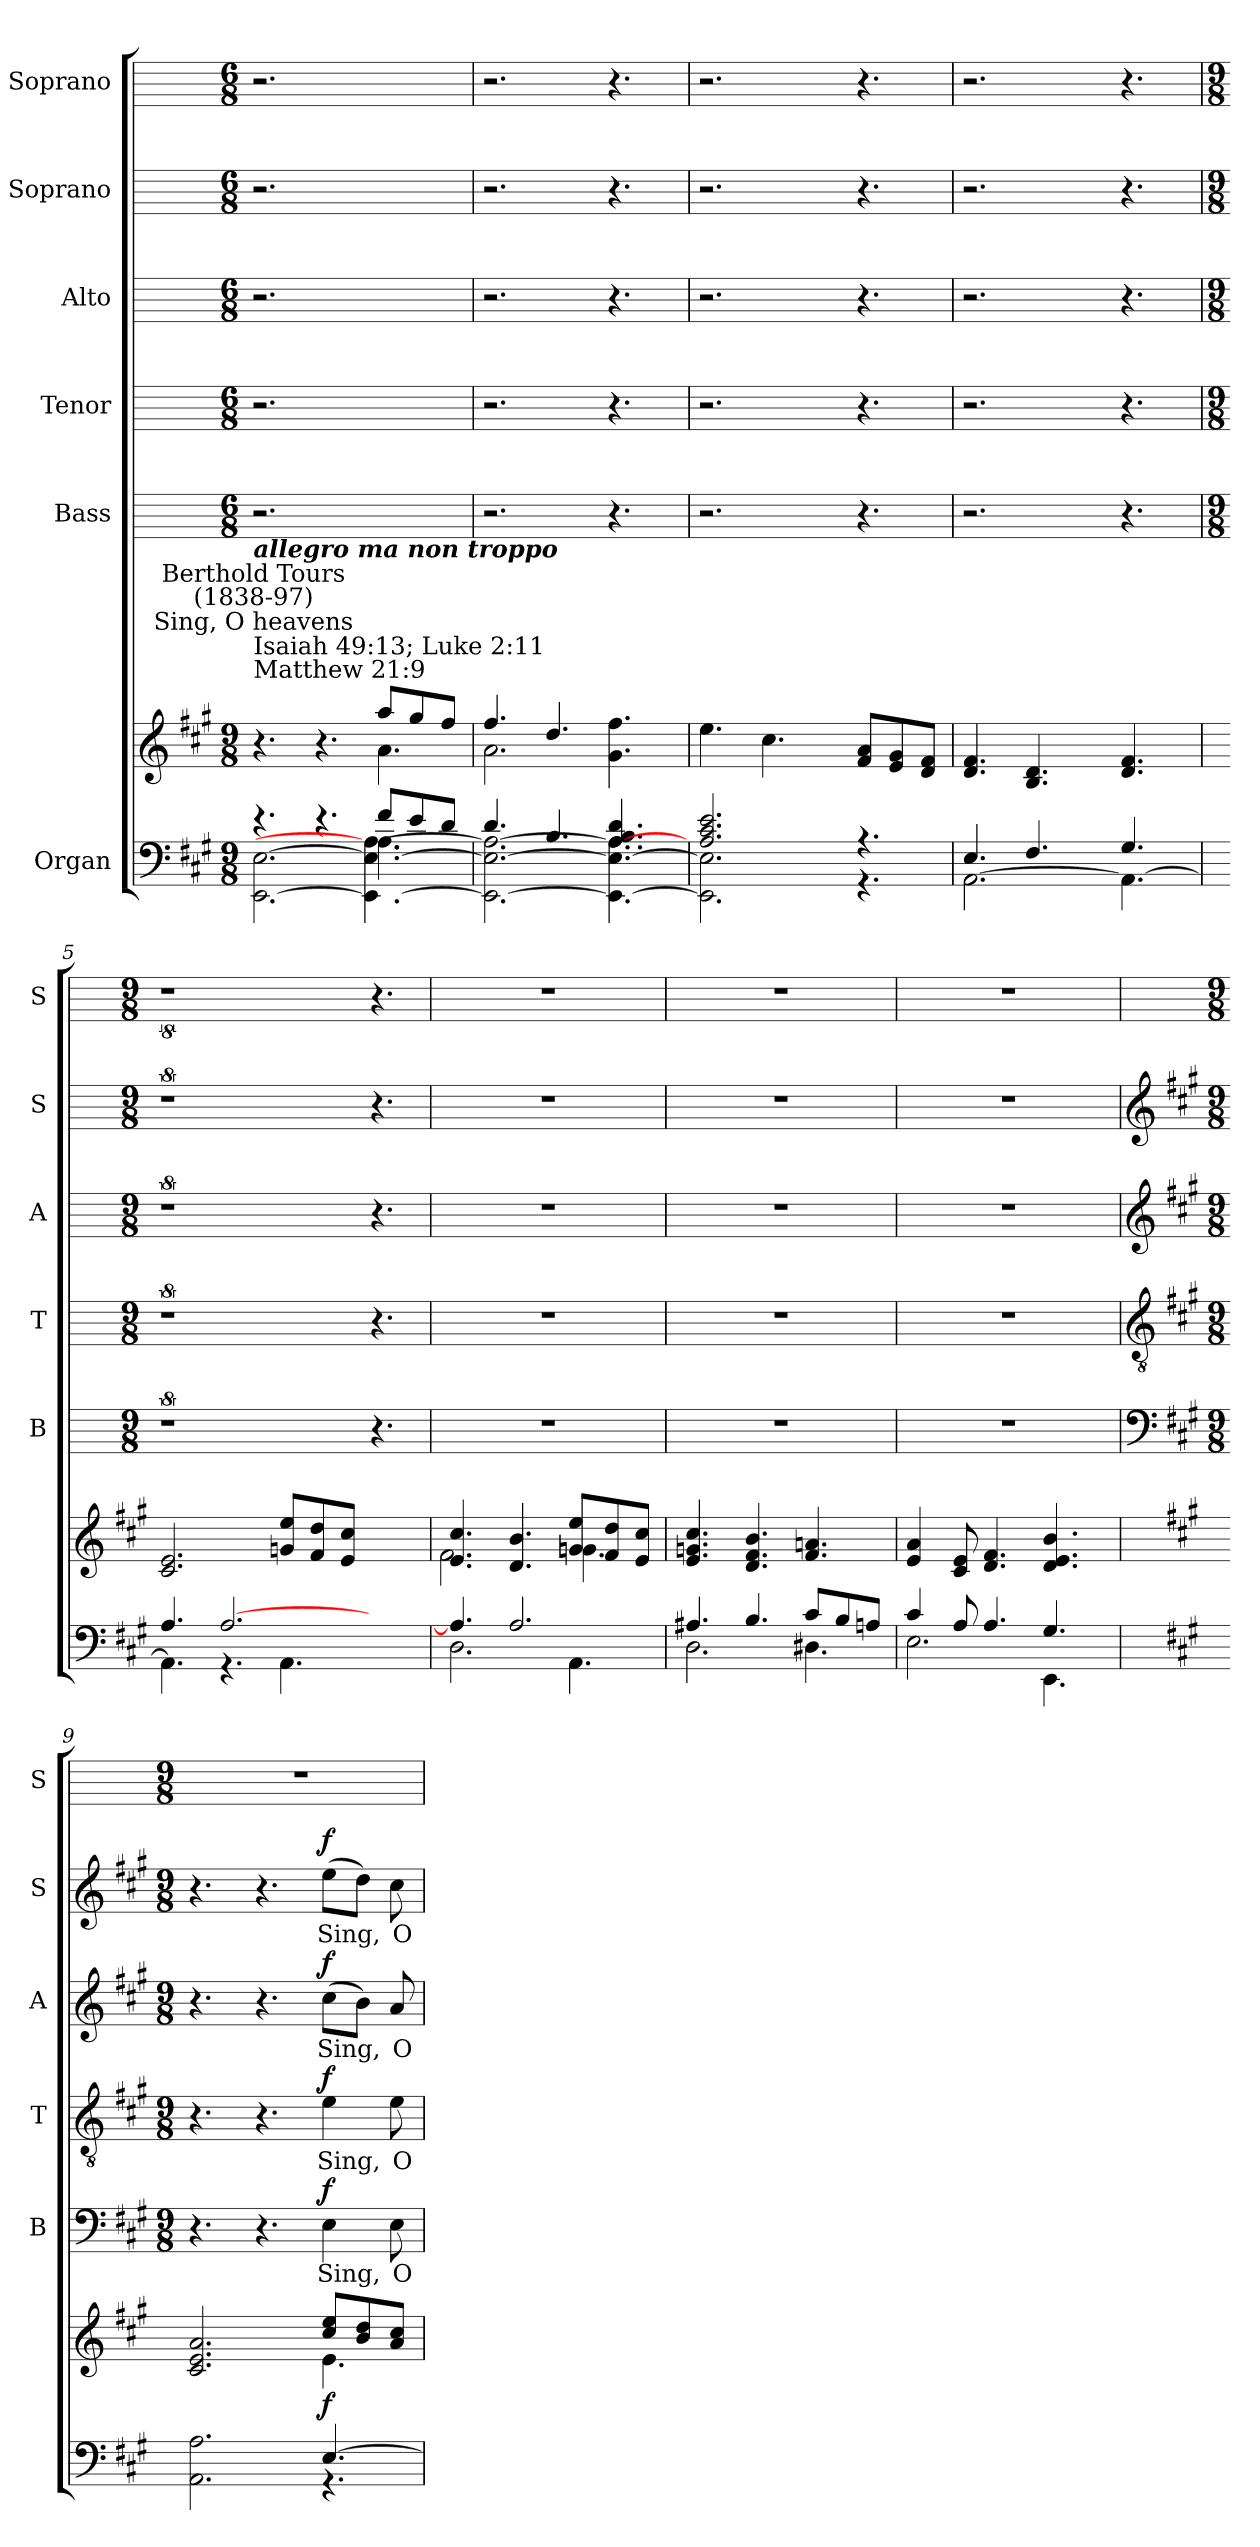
**kern	**kern	**dynam	**kern	**text	**dynam	**kern	**text	**dynam	**kern	**text	**dynam	**kern	**text	**dynam	**kern
*part6	*part6	*part6	*part5	*part5	*part5	*part4	*part4	*part4	*part3	*part3	*part3	*part2	*part2	*part2	*part1
*staff7	*staff6	*staff6/7	*staff5	*staff5	*staff5	*staff4	*staff4	*staff4	*staff3	*staff3	*staff3	*staff2	*staff2	*staff2	*staff1
*I"Organ	*	*	*I"Bass	*	*	*I"Tenor	*	*	*I"Alto	*	*	*I"Soprano	*	*	*I"Soprano
*	*	*	*I'B	*	*	*I'T	*	*	*I'A	*	*	*I'S	*	*	*I'S
*clefF4	*clefG2	*	*	*	*	*	*	*	*	*	*	*	*	*	*
*k[f#c#g#]	*k[f#c#g#]	*	*	*	*	*	*	*	*	*	*	*	*	*	*
*A:	*A:	*	*	*	*	*	*	*	*	*	*	*	*	*	*
*M9/8	*M9/8	*	*M6/8	*	*	*M6/8	*	*	*M6/8	*	*	*M6/8	*	*	*M6/8
*MM104	*MM104	*	*MM104	*	*	*MM104	*	*	*MM104	*	*	*MM104	*	*	*MM104
=1	=1	=1	=1	=1	=1	=1	=1	=1	=1	=1	=1	=1	=1	=1	=1
*^	*^	*	*	*	*	*	*	*	*	*	*	*	*	*	*
*	*^	*	*	*	*	*	*	*	*	*	*	*	*	*	*	*	*
!	!	!	!LO:TX:a:t=Isaiah 49&colon;13; Luke 2&colon;11\nMatthew 21&colon;9	!	!	!	!	!	!	!	!	!	!	!	!	!	!	!
!	!	!	!LO:TX:a:cj:t=Sing, O heavens	!	!	!	!	!	!	!	!	!	!	!	!	!	!	!
!	!	!	!LO:TX:a:cj:t=Berthold Tours\n(1838-97)	!	!	!	!	!	!	!	!	!	!	!	!	!	!	!
!	!	!	!LO:TX:a:Bi:t=allegro ma non troppo	!	!	!	!	!	!	!	!	!	!	!	!	!	!	!
4.r	2.ryy	[2.EE\ [2.E\	4.r	2.ryy	.	2.r	.	.	2.r	.	.	2.r	.	.	2.r	.	.	2.r
4.r	.	.	4.r	.	.	.	.	.	.	.	.	.	.	.	.	.	.	.
8f#/L	4.A\	4.EE\_ 4.E\_ 4.A\_	8aa/L	4.a\	.	4.ryy	.	.	4.ryy	.	.	4.ryy	.	.	4.ryy	.	.	4.ryy
8e/	.	.	8gg#/	.	.	.	.	.	.	.	.	.	.	.	.	.	.	.
8d/J	.	.	8ff#/J	.	.	.	.	.	.	.	.	.	.	.	.	.	.	.
=2	=2	=2	=2	=2	=2	=2	=2	=2	=2	=2	=2	=2	=2	=2	=2	=2	=2	=2
4.d/	1ryy	2.EE\_ 2.E\_ 2.A\_	4.ff#/	2.a\	.	2.r	.	.	2.r	.	.	2.r	.	.	2.r	.	.	2.r
4.B/	.	.	4.dd/	.	.	.	.	.	.	.	.	.	.	.	.	.	.	.
4.A/ 4.B/ 4.d/	.	4.EE\_ 4.E\_ 4.A\_	4.g# 4.ff#	4.ryy	.	4.r	.	.	4.r	.	.	4.r	.	.	4.r	.	.	4.r
.	8ryy	.	.	.	.	.	.	.	.	.	.	.	.	.	.	.	.	.
=3	=3	=3	=3	=3	=3	=3	=3	=3	=3	=3	=3	=3	=3	=3	=3	=3	=3	=3
2.A/ 2.c#/ 2.e/	1ryy	2.EE\] 2.E\]	4.ee	2ryy	.	2.r	.	.	2.r	.	.	2.r	.	.	2.r	.	.	2.r
.	.	.	4.cc#	.	.	.	.	.	.	.	.	.	.	.	.	.	.	.
.	.	.	.	8ryy	.	.	.	.	.	.	.	.	.	.	.	.	.	.
.	.	.	.	2ryy	.	.	.	.	.	.	.	.	.	.	.	.	.	.
4.r	.	4.r	8f# 8aL	.	.	4.r	.	.	4.r	.	.	4.r	.	.	4.r	.	.	4.r
.	.	.	8e 8g#	.	.	.	.	.	.	.	.	.	.	.	.	.	.	.
.	8ryy	.	8d 8f#J	.	.	.	.	.	.	.	.	.	.	.	.	.	.	.
=4	=4	=4	=4	=4	=4	=4	=4	=4	=4	=4	=4	=4	=4	=4	=4	=4	=4	=4
4.E/	1ryy	[2.AA\	4.d 4.f#	2ryy	.	2.r	.	.	2.r	.	.	2.r	.	.	2.r	.	.	2.r
4.F#/	.	.	4.B 4.d	.	.	.	.	.	.	.	.	.	.	.	.	.	.	.
.	.	.	.	8ryy	.	.	.	.	.	.	.	.	.	.	.	.	.	.
.	.	.	.	2ryy	.	.	.	.	.	.	.	.	.	.	.	.	.	.
4.G#/	.	4.AA\_	4.d 4.f#	.	.	4.r	.	.	4.r	.	.	4.r	.	.	4.r	.	.	4.r
.	8ryy	.	.	.	.	.	.	.	.	.	.	.	.	.	.	.	.	.
*v	*v	*v	*	*	*	*	*	*	*	*	*	*	*	*	*	*	*	*
!!LO:LB:g=z
=5	=5	=5	=5	=5	=5	=5	=5	=5	=5	=5	=5	=5	=5	=5	=5	=5
*	*	*	*	*M9/8	*	*	*M9/8	*	*	*M9/8	*	*	*M9/8	*	*	*M9/8
*^	*	*	*	*	*	*	*	*	*	*	*	*	*	*	*	*
4.A/	4.AA\]	2.c# 2.e	1ryy	.	8%9r	.	.	8%9r	.	.	8%9r	.	.	8%9r	.	.	8%9r
[2.A/	4.r	.	.	.	.	.	.	.	.	.	.	.	.	.	.	.	.
.	4.AA\	8gn 8eeL	.	.	.	.	.	.	.	.	.	.	.	.	.	.	.
.	.	8f# 8dd	.	.	.	.	.	.	.	.	.	.	.	.	.	.	.
.	.	8e 8cc#J	8ryy	.	.	.	.	.	.	.	.	.	.	.	.	.	.
4.ryy	4.ryy	4.ryy	4.ryy	.	4.r	.	.	4.r	.	.	4.r	.	.	4.r	.	.	4.r
=6	=6	=6	=6	=6	=6	=6	=6	=6	=6	=6	=6	=6	=6	=6	=6	=6	=6
4.A/]	2.D\	4.e 4.cc#	2.f#\	.	8%9r	.	.	8%9r	.	.	8%9r	.	.	8%9r	.	.	8%9r
2.A/	.	4.d 4.b	.	.	.	.	.	.	.	.	.	.	.	.	.	.	.
.	4.AA\	8gn 8eeL	4.gn\	.	.	.	.	.	.	.	.	.	.	.	.	.	.
.	.	8f# 8dd	.	.	.	.	.	.	.	.	.	.	.	.	.	.	.
.	.	8e 8cc#J	.	.	.	.	.	.	.	.	.	.	.	.	.	.	.
=7	=7	=7	=7	=7	=7	=7	=7	=7	=7	=7	=7	=7	=7	=7	=7	=7	=7
4.A#X/	2.D\	4.e 4.gn 4.cc#	1ryy	.	8%9r	.	.	8%9r	.	.	8%9r	.	.	8%9r	.	.	8%9r
4.B/	.	4.d 4.f# 4.b	.	.	.	.	.	.	.	.	.	.	.	.	.	.	.
8c#/L	4.D#X\	4.f# 4.an	.	.	.	.	.	.	.	.	.	.	.	.	.	.	.
8B/	.	.	.	.	.	.	.	.	.	.	.	.	.	.	.	.	.
8An/J	.	.	8ryy	.	.	.	.	.	.	.	.	.	.	.	.	.	.
=8	=8	=8	=8	=8	=8	=8	=8	=8	=8	=8	=8	=8	=8	=8	=8	=8	=8
4c#/	2.E\	4e 4a	1ryy	.	8%9r	.	.	8%9r	.	.	8%9r	.	.	8%9r	.	.	8%9r
8A/	.	8c# 8e	.	.	.	.	.	.	.	.	.	.	.	.	.	.	.
4.A/	.	4.d 4.f#	.	.	.	.	.	.	.	.	.	.	.	.	.	.	.
4.G#/	4.EE\	4.d 4.e 4.b	.	.	.	.	.	.	.	.	.	.	.	.	.	.	.
.	.	.	8ryy	.	.	.	.	.	.	.	.	.	.	.	.	.	.
!!LO:LB:g=z
=9	=9	=9	=9	=9	=9	=9	=9	=9	=9	=9	=9	=9	=9	=9	=9	=9	=9
*	*	*	*	*	*clefF4	*	*	*clefGv2	*	*	*clefG2	*	*	*clefG2	*	*	*
*	*	*	*	*	*k[f#c#g#]	*	*	*k[f#c#g#]	*	*	*k[f#c#g#]	*	*	*k[f#c#g#]	*	*	*
*	*	*	*	*	*A:	*	*	*A:	*	*	*A:	*	*	*A:	*	*	*
*	*	*	*	*	*M9/8	*	*	*M9/8	*	*	*M9/8	*	*	*M9/8	*	*	*M9/8
2.ryy	2.AA\ 2.A\	2.c# 2.e 2.a	2.ryy	.	4.r	.	.	4.r	.	.	4.r	.	.	4.r	.	.	8%9r
.	.	.	.	.	4.r	.	.	4.r	.	.	4.r	.	.	4.r	.	.	.
!	!	!	!	!LO:DY:b	!	!LO:LY:b	!LO:DY:b	!	!LO:LY:b	!LO:DY:b	!	!LO:LY:b	!LO:DY:b	!	!LO:LY:b	!LO:DY:b	!
[4.E/	4.r	8cc#/ 8ee/L	4.e\	f	4E	Sing,	f	4e	Sing,	f	(>8cc#L	Sing,	f	(>8eeL	Sing,	f	.
.	.	8b/ 8dd/	.	.	.	.	.	.	.	.	8bJ)	.	.	8ddJ)	.	.	.
!	!	!	!	!	!	!LO:LY:b	!	!	!LO:LY:b	!	!	!LO:LY:b	!	!	!LO:LY:b	!	!
.	.	8a/ 8cc#/J	.	.	8E	O	.	8e	O	.	8a	O	.	8cc#	O	.	.
*v	*v	*	*	*	*	*	*	*	*	*	*	*	*	*	*	*	*
*	*v	*v	*	*	*	*	*	*	*	*	*	*	*	*	*	*
=	=	=	=	=	=	=	=	=	=	=	=	=	=	=	=
*-	*-	*-	*-	*-	*-	*-	*-	*-	*-	*-	*-	*-	*-	*-	*-
